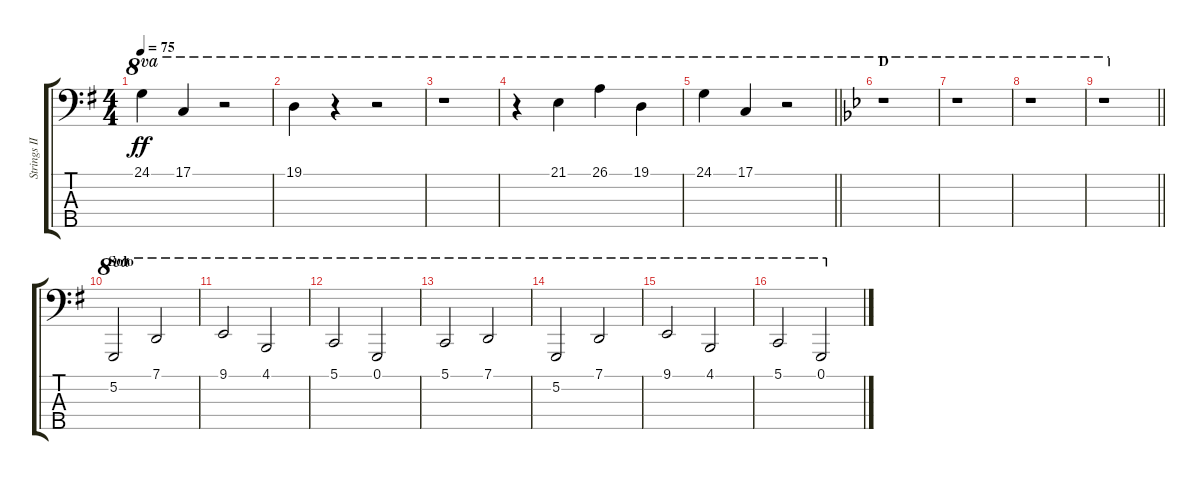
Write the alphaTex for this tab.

\track ("Strings III" "Strings II") {instrument stringensemble1}
\staff {score tabs}
\tuning (G2 D2 A1 E1 B0) {hide}
\ts (4 4)
\tempo 75
\clef f4
\ks g
24.1.4{ot 8va dy ff} 17.1.4{ot 8va} r.2{ot 8va} |
19.1.4{ot 8va} r.4{ot 8va} r.2{ot 8va} |
r.1{ot 8va} |
r.4{ot 8va} 21.1.4{ot 8va} 26.1.4{ot 8va} 19.1.4{ot 8va} |
\barLineRight lightlight
24.1.4{ot 8va} 17.1.4{ot 8va} r.2{ot 8va} |
\section ("" "D")
\ks bb
r.1{ot 8va} |
r.1{ot 8va} |
r.1{ot 8va} |
\barLineRight lightlight
r.1{ot 8va} |
\section ("" "Solo")
\ks g
5.2.2{ot 8va} 7.1.2{ot 8va} |
9.1.2{ot 8va} 4.1.2{ot 8va} |
5.1.2{ot 8va} 0.1.2{ot 8va} |
5.1.2{ot 8va} 7.1.2{ot 8va} |
5.2.2{ot 8va} 7.1.2{ot 8va} |
9.1.2{ot 8va} 4.1.2{ot 8va} |
5.1.2{ot 8va} 0.1.2{ot 8va}
